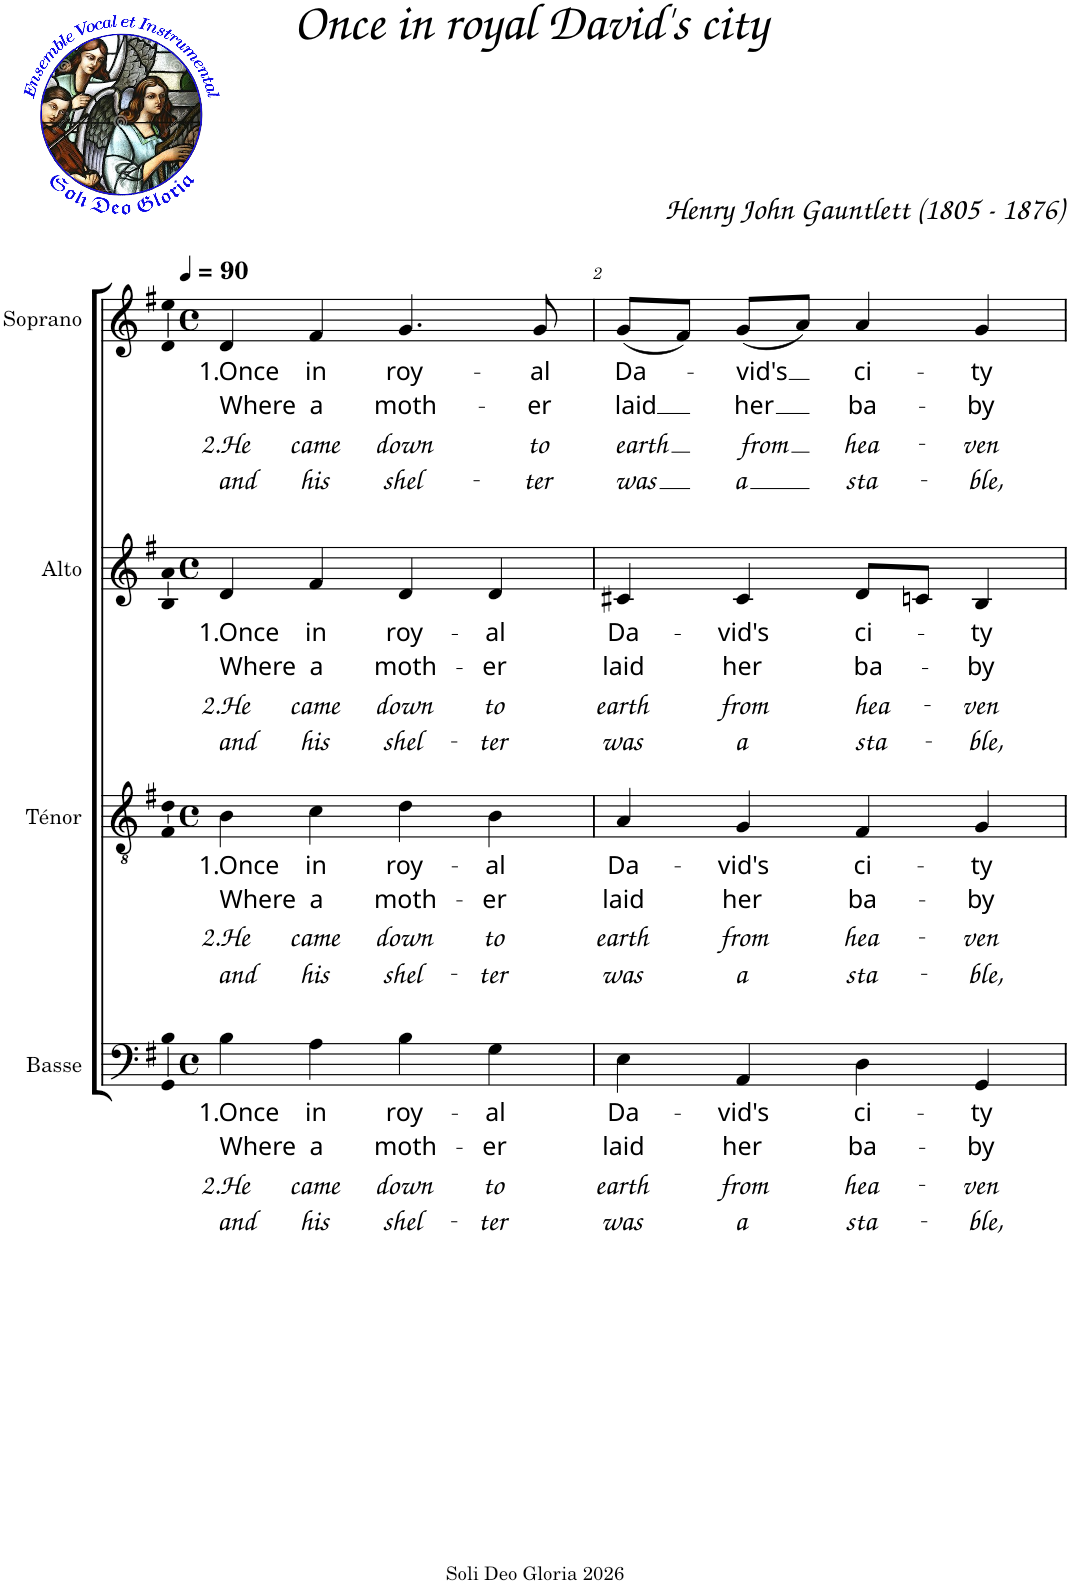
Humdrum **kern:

**kern	**text	**text	**text	**text	**kern	**text	**text	**text	**text	**kern	**text	**text	**text	**text	**kern	**text	**text	**text	**text
*part4	*part4	*part4	*part4	*part4	*part3	*part3	*part3	*part3	*part3	*part2	*part2	*part2	*part2	*part2	*part1	*part1	*part1	*part1	*part1
*staff4	*staff4	*staff4	*staff4	*staff4	*staff3	*staff3	*staff3	*staff3	*staff3	*staff2	*staff2	*staff2	*staff2	*staff2	*staff1	*staff1	*staff1	*staff1	*staff1
*I"Basse	*	*	*	*	*I"Ténor	*	*	*	*	*I"Alto	*	*	*	*	*I"Soprano	*	*	*	*
*I'B.	*	*	*	*	*I'T.	*	*	*	*	*I'A.	*	*	*	*	*I'S.	*	*	*	*
*clefF4	*	*	*	*	*clefGv2	*	*	*	*	*clefG2	*	*	*	*	*clefG2	*	*	*	*
*k[f#]	*	*	*	*	*k[f#]	*	*	*	*	*k[f#]	*	*	*	*	*k[f#]	*	*	*	*
*M4/4	*	*	*	*	*M4/4	*	*	*	*	*M4/4	*	*	*	*	*M4/4	*	*	*	*
*met(c)	*	*	*	*	*met(c)	*	*	*	*	*met(c)	*	*	*	*	*met(c)	*	*	*	*
*MM90	*	*	*	*	*MM90	*	*	*	*	*MM90	*	*	*	*	*MM90	*	*	*	*
=1	=1	=1	=1	=1	=1	=1	=1	=1	=1	=1	=1	=1	=1	=1	=1	=1	=1	=1	=1
!	!LO:LY:b	!LO:LY:b	!LO:LY:b	!LO:LY:b	!	!LO:LY:b	!LO:LY:b	!LO:LY:b	!LO:LY:b	!	!LO:LY:b	!LO:LY:b	!LO:LY:b	!LO:LY:b	!	!LO:LY:b	!LO:LY:b	!LO:LY:b	!LO:LY:b
4B\	1.Once	Where	2.He	and	4B\	1.Once	Where	2.He	and	4d/	1.Once	Where	2.He	and	4d/	1.Once	Where	2.He	and
!	!LO:LY:b	!LO:LY:b	!LO:LY:b	!LO:LY:b	!	!LO:LY:b	!LO:LY:b	!LO:LY:b	!LO:LY:b	!	!LO:LY:b	!LO:LY:b	!LO:LY:b	!LO:LY:b	!	!LO:LY:b	!LO:LY:b	!LO:LY:b	!LO:LY:b
4A\	in	a	came	his	4c\	in	a	came	his	4f#/	in	a	came	his	4f#/	in	a	came	his
!	!LO:LY:b	!LO:LY:b	!LO:LY:b	!LO:LY:b	!	!LO:LY:b	!LO:LY:b	!LO:LY:b	!LO:LY:b	!	!LO:LY:b	!LO:LY:b	!LO:LY:b	!LO:LY:b	!	!LO:LY:b	!LO:LY:b	!LO:LY:b	!LO:LY:b
4B\	roy-	moth-	down	shel-	4d\	roy-	moth-	down	shel-	4d/	roy-	moth-	down	shel-	4.g/	roy-	moth-	down	shel-
!	!LO:LY:b	!LO:LY:b	!LO:LY:b	!LO:LY:b	!	!LO:LY:b	!LO:LY:b	!LO:LY:b	!LO:LY:b	!	!LO:LY:b	!LO:LY:b	!LO:LY:b	!LO:LY:b	!	!	!	!	!
4G\	-al	-er	to	-ter	4B\	-al	-er	to	-ter	4d/	-al	-er	to	-ter	.	.	.	.	.
!	!	!	!	!	!	!	!	!	!	!	!	!	!	!	!	!LO:LY:b	!LO:LY:b	!LO:LY:b	!LO:LY:b
.	.	.	.	.	.	.	.	.	.	.	.	.	.	.	8g/	-al	-er	to	-ter
=2	=2	=2	=2	=2	=2	=2	=2	=2	=2	=2	=2	=2	=2	=2	=2	=2	=2	=2	=2
!	!LO:LY:b	!LO:LY:b	!LO:LY:b	!LO:LY:b	!	!LO:LY:b	!LO:LY:b	!LO:LY:b	!LO:LY:b	!	!LO:LY:b	!LO:LY:b	!LO:LY:b	!LO:LY:b	!	!LO:LY:b	!LO:LY:b	!LO:LY:b	!LO:LY:b
4E\	Da-	laid	earth	was	4A/	Da-	laid	earth	was	4c#X/	Da-	laid	earth	was	(8g/L	Da-	laid	earth	was
.	.	.	.	.	.	.	.	.	.	.	.	.	.	.	8f#/J)	.	.	.	.
!	!LO:LY:b	!LO:LY:b	!LO:LY:b	!LO:LY:b	!	!LO:LY:b	!LO:LY:b	!LO:LY:b	!LO:LY:b	!	!LO:LY:b	!LO:LY:b	!LO:LY:b	!LO:LY:b	!	!LO:LY:b	!LO:LY:b	!LO:LY:b	!LO:LY:b
4AA/	-vid's	her	from	a	4G/	-vid's	her	from	a	4c#/	-vid's	her	from	a	(8g/L	-vid's	her	from	a
.	.	.	.	.	.	.	.	.	.	.	.	.	.	.	8a/J)	.	.	.	.
!	!LO:LY:b	!LO:LY:b	!LO:LY:b	!LO:LY:b	!	!LO:LY:b	!LO:LY:b	!LO:LY:b	!LO:LY:b	!	!LO:LY:b	!LO:LY:b	!LO:LY:b	!LO:LY:b	!	!LO:LY:b	!LO:LY:b	!LO:LY:b	!LO:LY:b
4D\	ci-	ba-	hea-	sta-	4F#/	ci-	ba-	hea-	sta-	8d/L	ci-	ba-	hea-	sta-	4a/	ci-	ba-	hea-	sta-
.	.	.	.	.	.	.	.	.	.	8cn/J	.	.	.	.	.	.	.	.	.
!	!LO:LY:b	!LO:LY:b	!LO:LY:b	!LO:LY:b	!	!LO:LY:b	!LO:LY:b	!LO:LY:b	!LO:LY:b	!	!LO:LY:b	!LO:LY:b	!LO:LY:b	!LO:LY:b	!	!LO:LY:b	!LO:LY:b	!LO:LY:b	!LO:LY:b
4GG/	-ty	-by	-ven	-ble,	4G/	-ty	-by	-ven	-ble,	4B/	-ty	-by	-ven	-ble,	4g/	-ty	-by	-ven	-ble,
=	=	=	=	=	=	=	=	=	=	=	=	=	=	=	=	=	=	=	=
*-	*-	*-	*-	*-	*-	*-	*-	*-	*-	*-	*-	*-	*-	*-	*-	*-	*-	*-	*-
